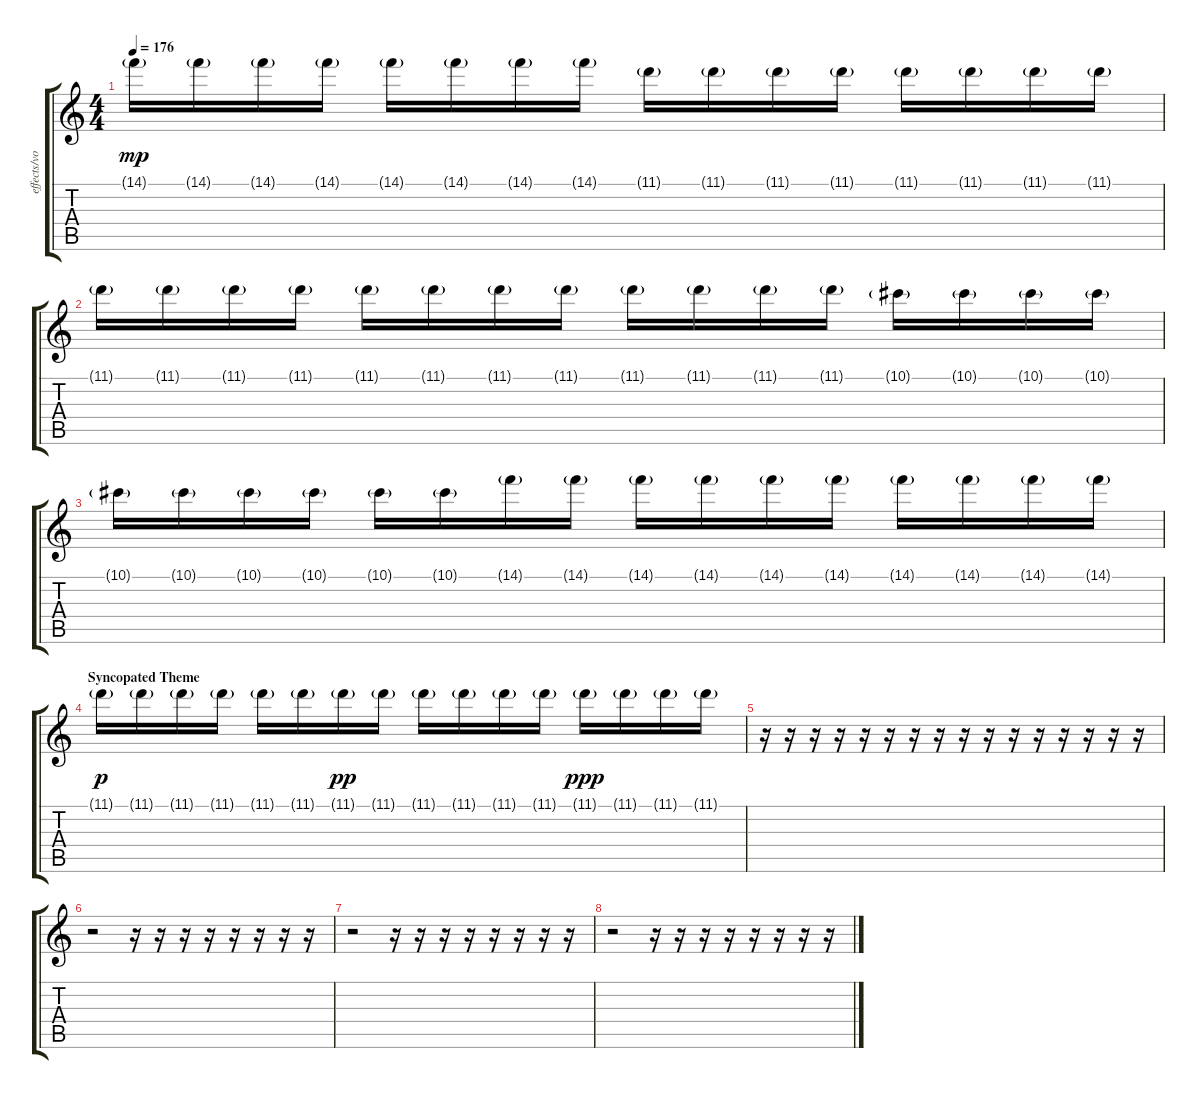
\track ("effects/vocals" "effects/vo") {instrument electricguitarjazz}
\staff {score tabs}
\tuning (Eb4 B3 Gb3 B2 Gb2 B1) {hide}
\ts (4 4)
\tempo 176
\clef g2
\ks c
14.1{g}.16{dy mp} 14.1{g}.16 14.1{g}.16 14.1{g}.16 14.1{g}.16 14.1{g}.16 14.1{g}.16 14.1{g}.16 11.1{g}.16 11.1{g}.16 11.1{g}.16 11.1{g}.16 11.1{g}.16 11.1{g}.16 11.1{g}.16 11.1{g}.16 |
11.1{g}.16 11.1{g}.16 11.1{g}.16 11.1{g}.16 11.1{g}.16 11.1{g}.16 11.1{g}.16 11.1{g}.16 11.1{g}.16 11.1{g}.16 11.1{g}.16 11.1{g}.16 10.1{g}.16 10.1{g}.16 10.1{g}.16 10.1{g}.16 |
10.1{g}.16 10.1{g}.16 10.1{g}.16 10.1{g}.16 10.1{g}.16 10.1{g}.16 14.1{g}.16 14.1{g}.16 14.1{g}.16 14.1{g}.16 14.1{g}.16 14.1{g}.16 14.1{g}.16 14.1{g}.16 14.1{g}.16 14.1{g}.16 |
\section ("" "Syncopated Theme")
11.1{g}.16{dy p} 11.1{g}.16 11.1{g}.16 11.1{g}.16 11.1{g}.16 11.1{g}.16 11.1{g}.16{dy pp} 11.1{g}.16 11.1{g}.16 11.1{g}.16 11.1{g}.16 11.1{g}.16 11.1{g}.16{dy ppp} 11.1{g}.16 11.1{g}.16 11.1{g}.16 |
r.16 r.16 r.16 r.16 r.16 r.16 r.16 r.16 r.16 r.16 r.16 r.16 r.16 r.16 r.16 r.16 |
r.2 r.16 r.16 r.16 r.16 r.16 r.16 r.16 r.16 |
r.2 r.16 r.16 r.16 r.16 r.16 r.16 r.16 r.16 |
r.2 r.16 r.16 r.16 r.16 r.16 r.16 r.16 r.16
